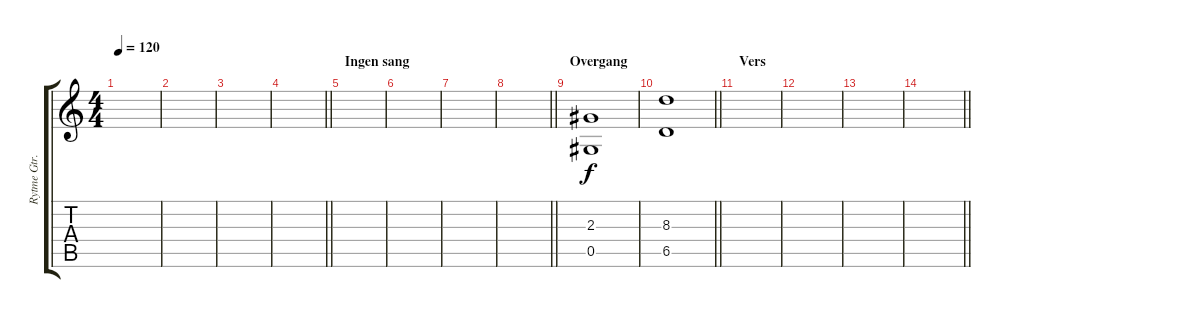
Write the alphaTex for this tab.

\track ("Rytme Gtr. 2" "Rytme Gtr.") {instrument distortionguitar}
\staff {score tabs}
\tuning (Eb4 Bb3 Gb3 Db3 Ab2 Eb2) {hide}
\ts (4 4)
\tempo 120
\clef g2
\ks c
|
|
|
\barLineRight lightlight
|
\section ("" "Ingen sang")
|
|
|
\barLineRight lightlight
|
\section ("" "Overgang")
(2.3 0.5).1 |
\barLineRight lightlight
(8.3 6.5).1 |
\section ("" "Vers ")
|
|
|
\barLineRight lightlight
